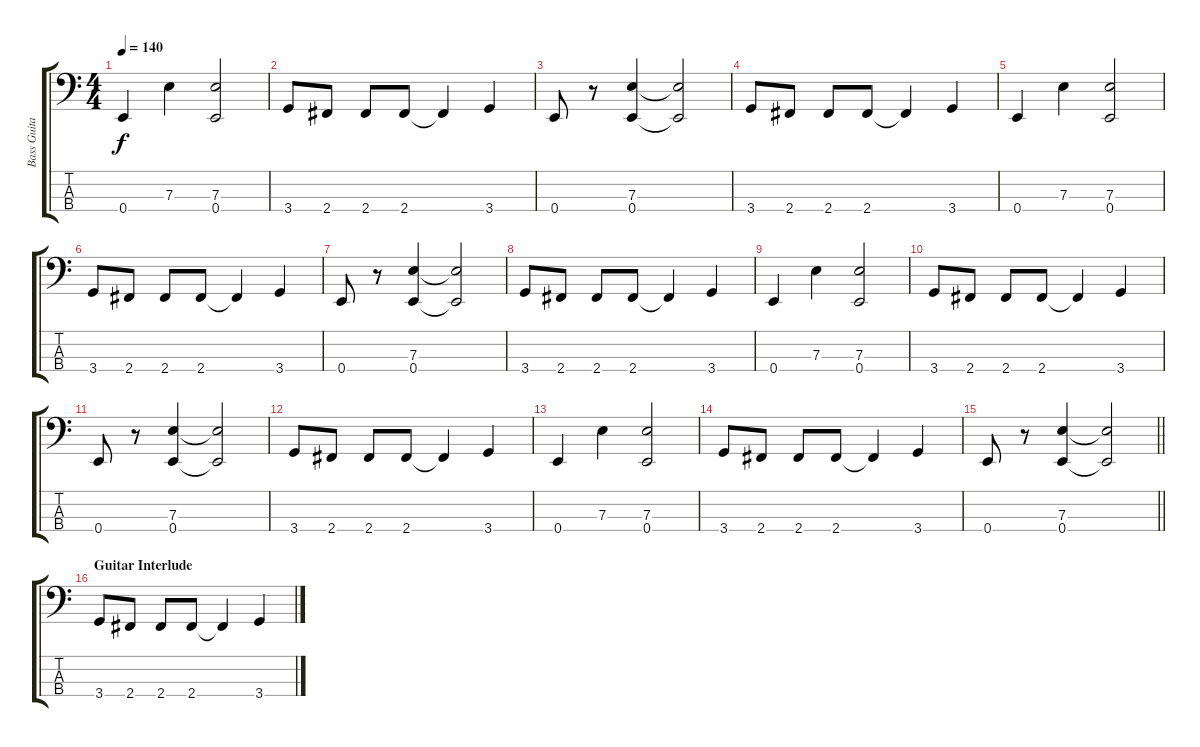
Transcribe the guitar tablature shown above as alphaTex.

\track ("Bass Guitar" "Bass Guita") {instrument electricbassfinger}
\staff {score tabs}
\tuning (G2 D2 A1 E1) {hide}
\ts (4 4)
\tempo 140
\clef f4
\ks c
0.4.4{dy f} 7.3.4 (7.3 0.4).2 |
3.4.8 2.4.8 2.4.8 2.4.8 2.4{t}.4 3.4.4 |
0.4.8 r.8 (7.3 0.4).4 (7.3{t} 0.4{t}).2 |
3.4.8 2.4.8 2.4.8 2.4.8 2.4{t}.4 3.4.4 |
0.4.4 7.3.4 (7.3 0.4).2 |
3.4.8 2.4.8 2.4.8 2.4.8 2.4{t}.4 3.4.4 |
0.4.8 r.8 (7.3 0.4).4 (7.3{t} 0.4{t}).2 |
3.4.8 2.4.8 2.4.8 2.4.8 2.4{t}.4 3.4.4 |
0.4.4 7.3.4 (7.3 0.4).2 |
3.4.8 2.4.8 2.4.8 2.4.8 2.4{t}.4 3.4.4 |
0.4.8 r.8 (7.3 0.4).4 (7.3{t} 0.4{t}).2 |
3.4.8 2.4.8 2.4.8 2.4.8 2.4{t}.4 3.4.4 |
0.4.4 7.3.4 (7.3 0.4).2 |
3.4.8 2.4.8 2.4.8 2.4.8 2.4{t}.4 3.4.4 |
\barLineRight lightlight
0.4.8 r.8 (7.3 0.4).4 (7.3{t} 0.4{t}).2 |
\section ("" "Guitar Interlude")
3.4.8 2.4.8 2.4.8 2.4.8 2.4{t}.4 3.4.4
